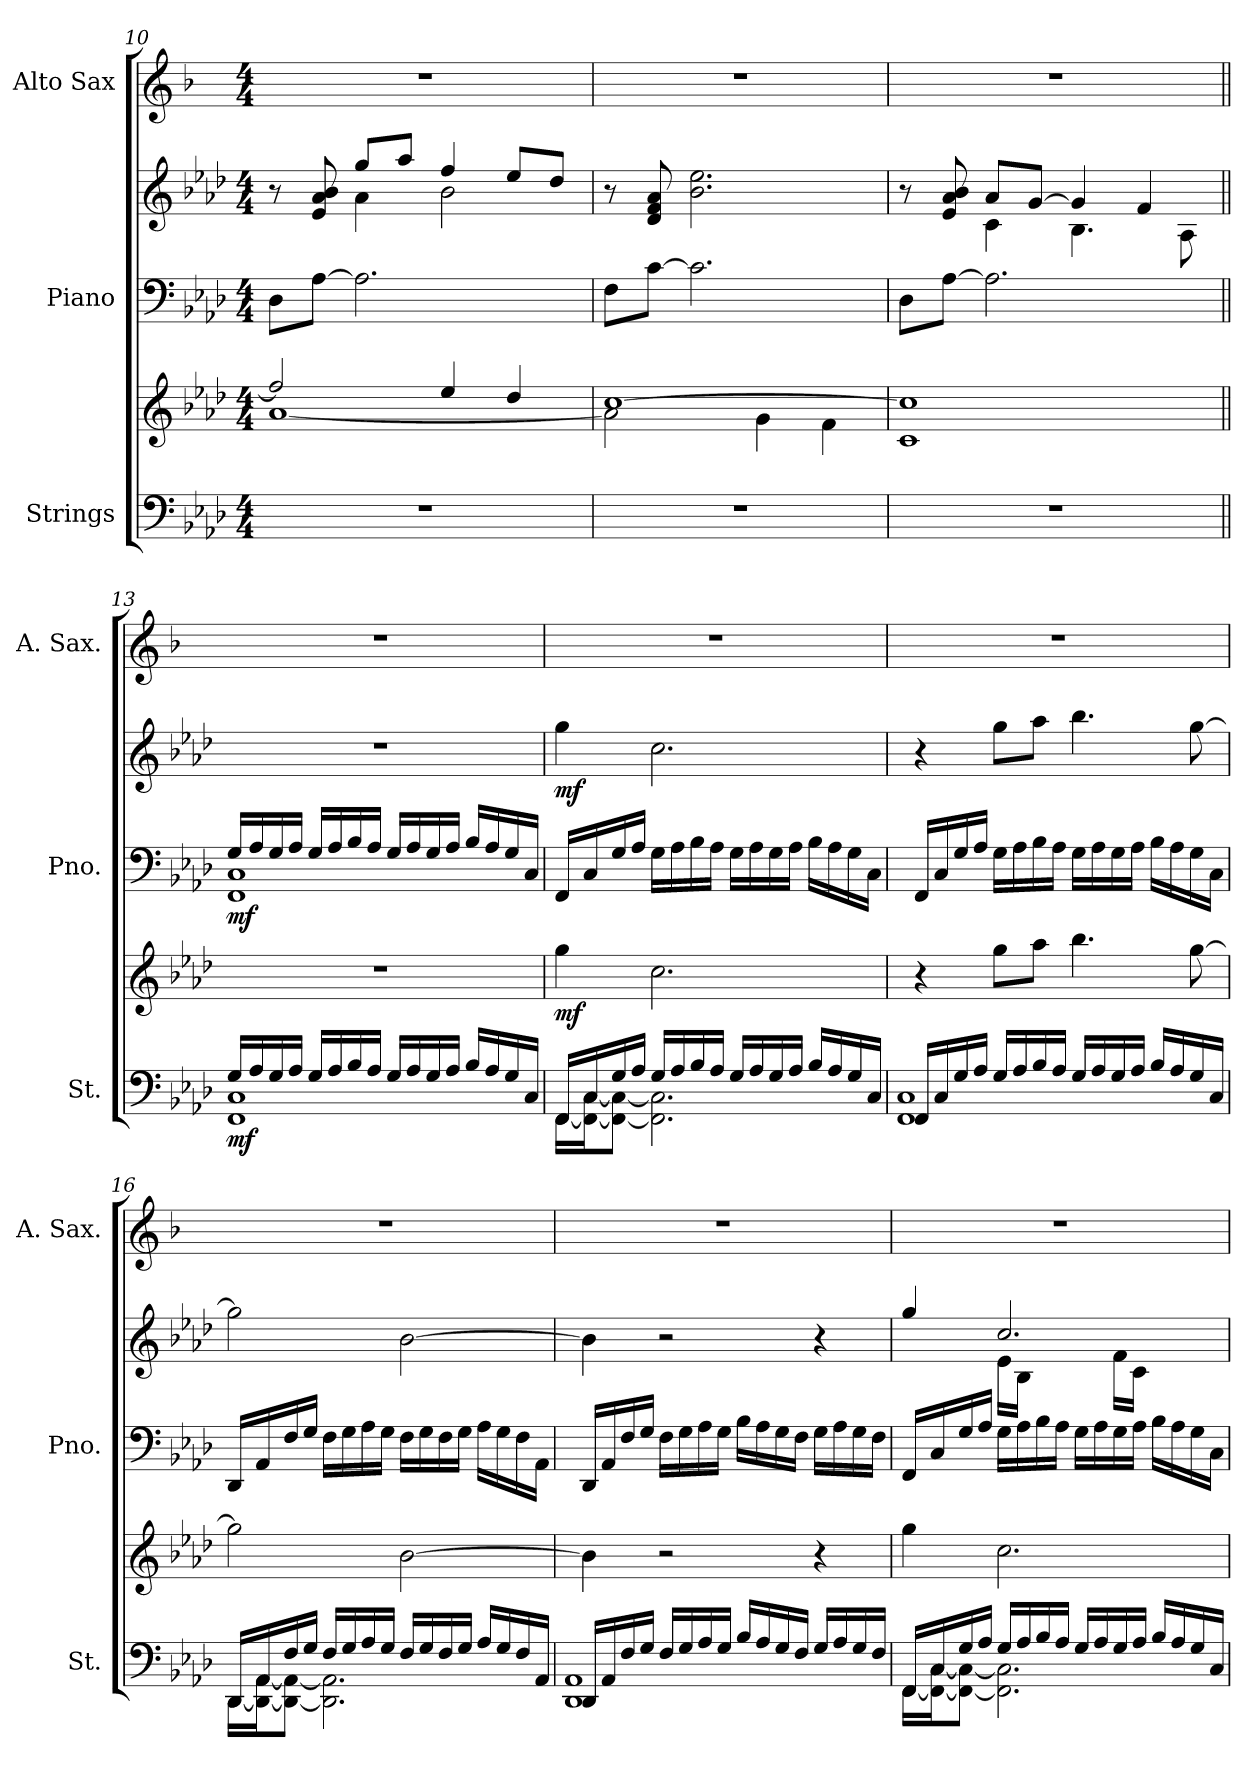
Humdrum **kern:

**kern	**kern	**dynam	**kern	**kern	**dynam	**kern
*part3	*part3	*part3	*part2	*part2	*part2	*part1
*staff5	*staff4	*staff4/5	*staff3	*staff2	*staff2/3	*staff1
*I"Strings	*	*	*I"Piano	*	*	*I"Alto Sax
*I'St.	*	*	*I'Pno.	*	*	*I'A. Sax.
*clefF4	*clefG2	*	*clefF4	*clefG2	*	*clefG2
*	*	*	*	*	*	*ITrd5c9
*k[b-e-a-d-]	*k[b-e-a-d-]	*	*k[b-e-a-d-]	*k[b-e-a-d-]	*	*k[b-e-a-d-]
*M4/4	*M4/4	*	*M4/4	*M4/4	*	*M4/4
=10	=10	=10	=10	=10	=10	=10
*	*^	*	*	*^	*	*
1r	2ff/]	[1a-	.	8D-\L	8r	4ryy	.	1r
.	.	.	.	[8A-\J	8e-/ 8a-/ 8b-/	.	.	.
.	.	.	.	2.A-\]	8gg/L	4a-\	.	.
.	.	.	.	.	8aa-/J	.	.	.
.	4ee-/	.	.	.	4ff/	2b-\	.	.
.	4dd-/	.	.	.	8ee-/L	.	.	.
.	.	.	.	.	8dd-/J	.	.	.
*	*	*	*	*	*v	*v	*	*
=11	=11	=11	=11	=11	=11	=11	=11
1r	[1cc	2a-\]	.	8F\L	8r	.	1r
.	.	.	.	[8c\J	8d-/ 8f/ 8a-/	.	.
.	.	.	.	2.c\]	2.b-\ 2.ee-\	.	.
.	.	4g\	.	.	.	.	.
.	.	4f\	.	.	.	.	.
=12	=12	=12	=12	=12	=12	=12	=12
*	*	*	*	*	*^	*	*
!	!	!	!	!	!	!	!	!LO:TX:a:B:t=Rit.
*	*	*	*	*	*	*	*	*^
*	*	*	*	*	*	*	*	*	*^
*	*	*	*	*	*	*	*	*	*	*^
*	*	*	*	*	*	*	*	*	*	*	*^
1r	1cc]	1c	.	8D-\L	8r	4ryy	.	1r	8ryy	4ryy	2ryy	2.ryy
*	*	*	*	*	*	*	*	*MM58	*	*	*	*
.	.	.	.	[8A-\J	8e-/ 8a-/ 8b-/	.	.	.	2..ryy	.	.	.
*	*	*	*	*	*	*	*	*MM54	*	*	*	*
.	.	.	.	2.A-\]	8a-/L	4c\	.	.	.	2.ryy	.	.
.	.	.	.	.	[8g/J	.	.	.	.	.	.	.
*	*	*	*	*	*	*	*	*MM50	*	*	*	*
.	.	.	.	.	4g/]	4.B-\	.	.	.	.	2ryy	.
*	*	*	*	*	*	*	*	*MM47	*	*	*	*
.	.	.	.	.	4f/	.	.	.	.	.	.	4ryy
.	.	.	.	.	.	8A-\	.	.	.	.	.	.
*	*	*	*	*	*v	*v	*	*	*	*	*	*
*	*v	*v	*	*	*	*	*v	*v	*v	*v	*v
!!LO:LB:g=z
=13||	=13||	=13||	=13||	=13||	=13||	=13||
*	*	*	*	*	*	*MM65
*^	*	*	*^	*^	*	*^
*	*	*	*	*	*	*	*	*	*	*^
*	*	*	*	*	*	*	*	*	*	*	*^
*	*	*	*	*	*	*	*	*	*	*	*	*^
!	!	!	!LO:DY:b=2	!	!	!	!	!LO:DY:b=2	!	!	!	!	!
*	*	*	*	*	*	*v	*v	*	*	*	*	*	*
*	*	*	*	*	*	*	*	*v	*v	*v	*v	*v
16G/LL	1FF 1C	1r	mf	16G/LL	1FF 1C	1r	mf	1r
16A-/	.	.	.	16A-/	.	.	.	.
16G/	.	.	.	16G/	.	.	.	.
16A-/JJ	.	.	.	16A-/JJ	.	.	.	.
16G/LL	.	.	.	16G/LL	.	.	.	.
16A-/	.	.	.	16A-/	.	.	.	.
16B-/	.	.	.	16B-/	.	.	.	.
16A-/JJ	.	.	.	16A-/JJ	.	.	.	.
16G/LL	.	.	.	16G/LL	.	.	.	.
16A-/	.	.	.	16A-/	.	.	.	.
16G/	.	.	.	16G/	.	.	.	.
16A-/JJ	.	.	.	16A-/JJ	.	.	.	.
16B-/LL	.	.	.	16B-/LL	.	.	.	.
16A-/	.	.	.	16A-/	.	.	.	.
16G/	.	.	.	16G/	.	.	.	.
16C/JJ	.	.	.	16C/JJ	.	.	.	.
*	*	*	*	*v	*v	*	*	*
=14	=14	=14	=14	=14	=14	=14	=14
!	!	!	!LO:DY:b	!	!	!LO:DY:b	!
16FF/LL	[16FF\LL	4gg\	mf	16FF/LL	4gg\	mf	1r
16C/	16FF\_ [16C\J	.	.	16C/	.	.	.
16G/	8FF\_ 8C\_J	.	.	16G/	.	.	.
16A-/JJ	.	.	.	16A-/JJ	.	.	.
16G/LL	2.FF\] 2.C\]	2.cc\	.	16G\LL	2.cc\	.	.
16A-/	.	.	.	16A-\	.	.	.
16B-/	.	.	.	16B-\	.	.	.
16A-/JJ	.	.	.	16A-\JJ	.	.	.
16G/LL	.	.	.	16G\LL	.	.	.
16A-/	.	.	.	16A-\	.	.	.
16G/	.	.	.	16G\	.	.	.
16A-/JJ	.	.	.	16A-\JJ	.	.	.
16B-/LL	.	.	.	16B-\LL	.	.	.
16A-/	.	.	.	16A-\	.	.	.
16G/	.	.	.	16G\	.	.	.
16C/JJ	.	.	.	16C\JJ	.	.	.
=15	=15	=15	=15	=15	=15	=15	=15
16FF/LL	1FF 1C	4r	.	16FF/LL	4r	.	1r
16C/	.	.	.	16C/	.	.	.
16G/	.	.	.	16G/	.	.	.
16A-/JJ	.	.	.	16A-/JJ	.	.	.
16G/LL	.	8gg\L	.	16G\LL	8gg\L	.	.
16A-/	.	.	.	16A-\	.	.	.
16B-/	.	8aa-\J	.	16B-\	8aa-\J	.	.
16A-/JJ	.	.	.	16A-\JJ	.	.	.
16G/LL	.	4.bb-\	.	16G\LL	4.bb-\	.	.
16A-/	.	.	.	16A-\	.	.	.
16G/	.	.	.	16G\	.	.	.
16A-/JJ	.	.	.	16A-\JJ	.	.	.
16B-/LL	.	.	.	16B-\LL	.	.	.
16A-/	.	.	.	16A-\	.	.	.
16G/	.	[8gg\	.	16G\	[8gg\	.	.
16C/JJ	.	.	.	16C\JJ	.	.	.
!!LO:PB:g=z
=16	=16	=16	=16	=16	=16	=16	=16
16DD-/LL	[16DD-\LL	2gg\]	.	16DD-/LL	2gg\]	.	1r
16AA-/	16DD-\_ [16AA-\J	.	.	16AA-/	.	.	.
16F/	8DD-\_ 8AA-\_J	.	.	16F/	.	.	.
16G/JJ	.	.	.	16G/JJ	.	.	.
16F/LL	2.DD-\] 2.AA-\]	.	.	16F\LL	.	.	.
16G/	.	.	.	16G\	.	.	.
16A-/	.	.	.	16A-\	.	.	.
16G/JJ	.	.	.	16G\JJ	.	.	.
16F/LL	.	[2b-\	.	16F\LL	[2b-\	.	.
16G/	.	.	.	16G\	.	.	.
16F/	.	.	.	16F\	.	.	.
16G/JJ	.	.	.	16G\JJ	.	.	.
16A-/LL	.	.	.	16A-\LL	.	.	.
16G/	.	.	.	16G\	.	.	.
16F/	.	.	.	16F\	.	.	.
16AA-/JJ	.	.	.	16AA-\JJ	.	.	.
=17	=17	=17	=17	=17	=17	=17	=17
16DD-/LL	1DD- 1AA-	4b-\]	.	16DD-/LL	4b-\]	.	1r
16AA-/	.	.	.	16AA-/	.	.	.
16F/	.	.	.	16F/	.	.	.
16G/JJ	.	.	.	16G/JJ	.	.	.
16F/LL	.	2r	.	16F\LL	2r	.	.
16G/	.	.	.	16G\	.	.	.
16A-/	.	.	.	16A-\	.	.	.
16G/JJ	.	.	.	16G\JJ	.	.	.
16B-/LL	.	.	.	16B-\LL	.	.	.
16A-/	.	.	.	16A-\	.	.	.
16G/	.	.	.	16G\	.	.	.
16F/JJ	.	.	.	16F\JJ	.	.	.
16G/LL	.	4r	.	16G\LL	4r	.	.
16A-/	.	.	.	16A-\	.	.	.
16G/	.	.	.	16G\	.	.	.
16F/JJ	.	.	.	16F\JJ	.	.	.
!!LO:LB:g=z
=18	=18	=18	=18	=18	=18	=18	=18
*	*	*	*	*	*^	*	*
16FF/LL	[16FF\LL	4gg\	.	16FF/LL	4gg/	4ryy	.	1r
16C/	16FF\_ [16C\J	.	.	16C/	.	.	.	.
16G/	8FF\_ 8C\_J	.	.	16G/	.	.	.	.
16A-/JJ	.	.	.	16A-/JJ	.	.	.	.
16G/LL	2.FF\] 2.C\]	2.cc\	.	16G\LL	2.cc/	16e-\LL	.	.
16A-/	.	.	.	16A-\	.	16B-\JJ	.	.
16B-/	.	.	.	16B-\	.	4ryy	.	.
16A-/JJ	.	.	.	16A-\JJ	.	.	.	.
16G/LL	.	.	.	16G\LL	.	.	.	.
16A-/	.	.	.	16A-\	.	.	.	.
16G/	.	.	.	16G\	.	16f\LL	.	.
16A-/JJ	.	.	.	16A-\JJ	.	16c\JJ	.	.
16B-/LL	.	.	.	16B-\LL	.	4ryy	.	.
16A-/	.	.	.	16A-\	.	.	.	.
16G/	.	.	.	16G\	.	.	.	.
16C/JJ	.	.	.	16C\JJ	.	.	.	.
*v	*v	*	*	*	*v	*v	*	*
=	=	=	=	=	=	=
*-	*-	*-	*-	*-	*-	*-
